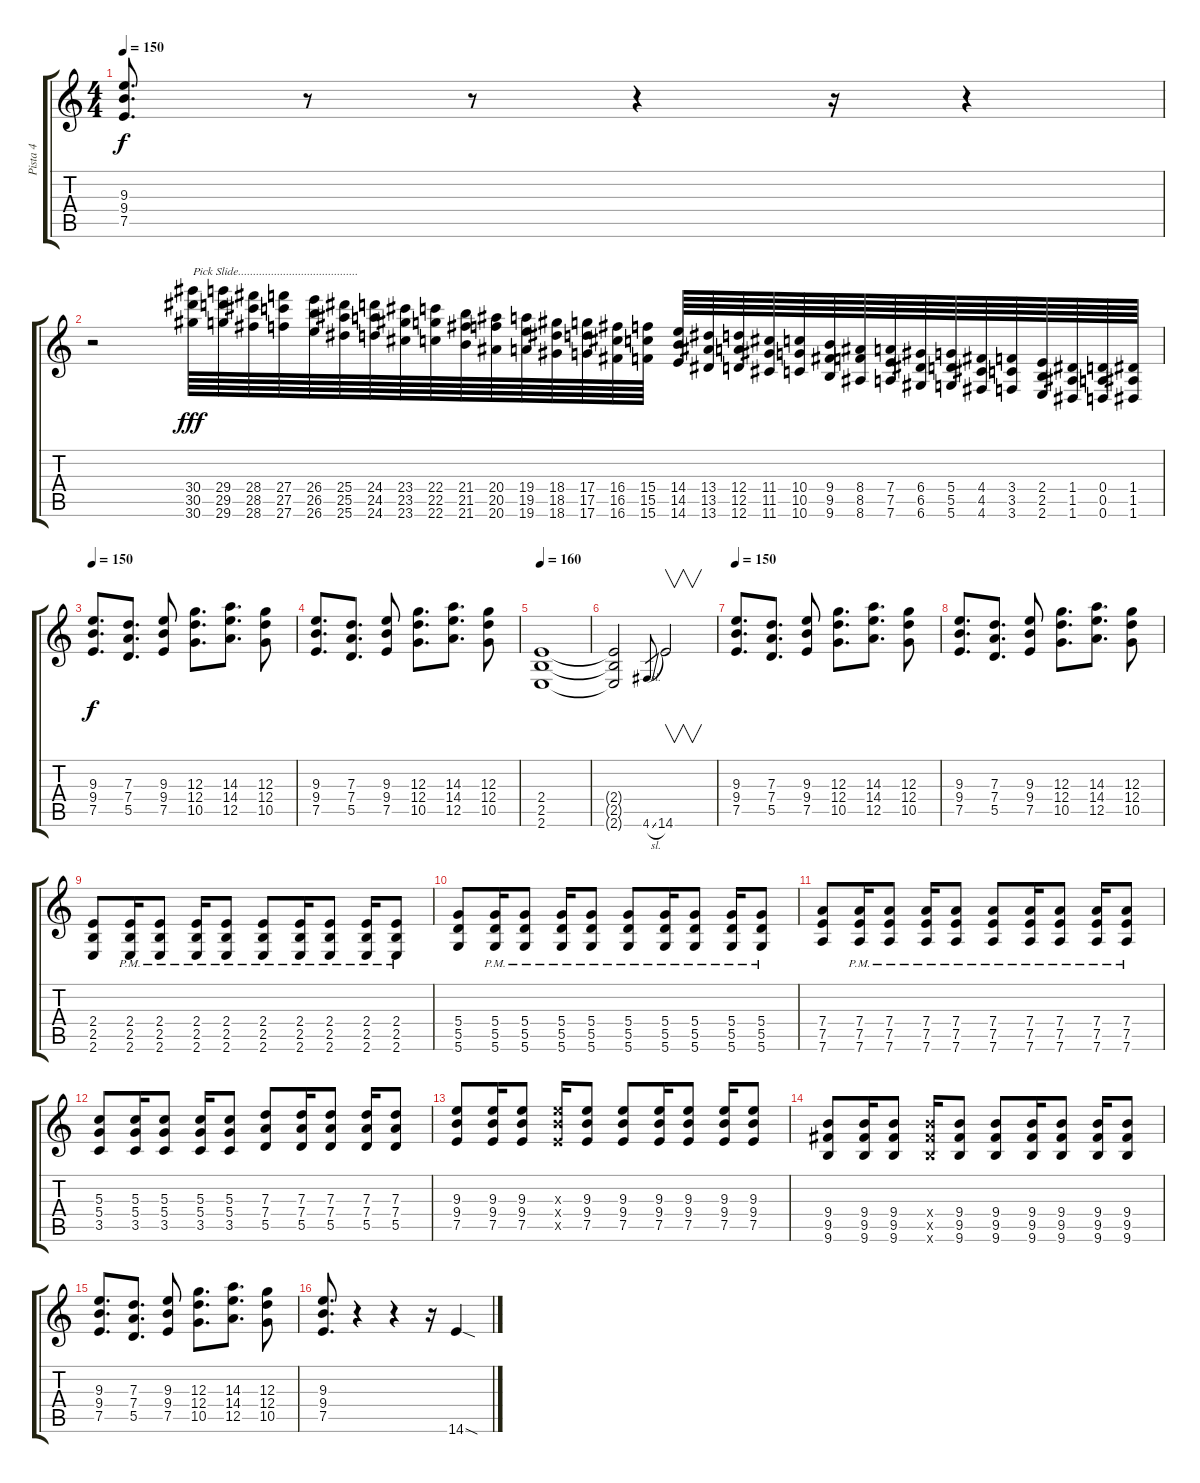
\track ("Pista 4" "Pista 4") {instrument distortionguitar}
\staff {score tabs}
\tuning (E4 B3 G3 D3 A2 D2) {hide}
\ts (4 4)
\tempo 150
\clef g2
\ks c
(9.3 9.4 7.5).8{d dy f} r.8 r.8 r.4 r.16 r.4 |
r.2 (30.4 30.5 30.6).64{txt "Pick Slide........................................" dy fff} (29.4 29.5 29.6).64 (28.4 28.5 28.6).64 (27.4 27.5 27.6).64 (26.4 26.5 26.6).64 (25.4 25.5 25.6).64 (24.4 24.5 24.6).64 (23.4 23.5 23.6).64 (22.4 22.5 22.6).64 (21.4 21.5 21.6).64 (20.4 20.5 20.6).64 (19.4 19.5 19.6).64 (18.4 18.5 18.6).64 (17.4 17.5 17.6).64 (16.4 16.5 16.6).64 (15.4 15.5 15.6).64 (14.4 14.5 14.6).64 (13.4 13.5 13.6).64 (12.4 12.5 12.6).64 (11.4 11.5 11.6).64 (10.4 10.5 10.6).64 (9.4 9.5 9.6).64 (8.4 8.5 8.6).64 (7.4 7.5 7.6).64 (6.4 6.5 6.6).64 (5.4 5.5 5.6).64 (4.4 4.5 4.6).64 (3.4 3.5 3.6).64 (2.4 2.5 2.6).64 (1.4 1.5 1.6).64 (0.4 0.5 0.6).64 (1.4 1.5 1.6).64 |
\tempo 150
(9.3 9.4 7.5).8{d dy f} (7.3 7.4 5.5).8{d} (9.3 9.4 7.5).8 (12.3 12.4 10.5).8{d} (14.3 14.4 12.5).8{d} (12.3 12.4 10.5).8 |
(9.3 9.4 7.5).8{d} (7.3 7.4 5.5).8{d} (9.3 9.4 7.5).8 (12.3 12.4 10.5).8{d} (14.3 14.4 12.5).8{d} (12.3 12.4 10.5).8 |
\tempo 160
(2.4 2.5 2.6).1 |
(2.4{t} 2.5{t} 2.6{t}).2 4.6{sl}.8{gr} 14.6.2{v} |
\tempo 150
(9.3 9.4 7.5).8{d} (7.3 7.4 5.5).8{d} (9.3 9.4 7.5).8 (12.3 12.4 10.5).8{d} (14.3 14.4 12.5).8{d} (12.3 12.4 10.5).8 |
(9.3 9.4 7.5).8{d} (7.3 7.4 5.5).8{d} (9.3 9.4 7.5).8 (12.3 12.4 10.5).8{d} (14.3 14.4 12.5).8{d} (12.3 12.4 10.5).8 |
(2.4 2.5 2.6).8 (2.4{pm} 2.5{pm} 2.6{pm}).16 (2.4{pm} 2.5{pm} 2.6{pm}).8 (2.4{pm} 2.5 2.6{pm}).16 (2.4{pm} 2.5{pm} 2.6{pm}).8 (2.4{pm} 2.5{pm} 2.6{pm}).8 (2.4{pm} 2.5{pm} 2.6{pm}).16 (2.4{pm} 2.5{pm} 2.6{pm}).8 (2.4{pm} 2.5 2.6{pm}).16 (2.4{pm} 2.5{pm} 2.6{pm}).8 |
(5.4 5.5 5.6).8 (5.4{pm} 5.5{pm} 5.6{pm}).16 (5.4{pm} 5.5{pm} 5.6{pm}).8 (5.4{pm} 5.5{pm} 5.6{pm}).16 (5.4{pm} 5.5{pm} 5.6{pm}).8 (5.4{pm} 5.5{pm} 5.6{pm}).8 (5.4{pm} 5.5{pm} 5.6{pm}).16 (5.4{pm} 5.5{pm} 5.6{pm}).8 (5.4{pm} 5.5{pm} 5.6{pm}).16 (5.4{pm} 5.5{pm} 5.6{pm}).8 |
(7.4 7.5 7.6).8 (7.4{pm} 7.5{pm} 7.6{pm}).16 (7.4{pm} 7.5{pm} 7.6{pm}).8 (7.4{pm} 7.5{pm} 7.6{pm}).16 (7.4{pm} 7.5{pm} 7.6{pm}).8 (7.4{pm} 7.5{pm} 7.6{pm}).8 (7.4{pm} 7.5{pm} 7.6{pm}).16 (7.4{pm} 7.5{pm} 7.6{pm}).8 (7.4{pm} 7.5{pm} 7.6{pm}).16 (7.4{pm} 7.5{pm} 7.6{pm}).8 |
(5.3 5.4 3.5).8 (5.3 5.4 3.5).16 (5.3 5.4 3.5).8 (5.3 5.4 3.5).16 (5.3 5.4 3.5).8 (7.3 7.4 5.5).8 (7.3 7.4 5.5).16 (7.3 7.4 5.5).8 (7.3 7.4 5.5).16 (7.3 7.4 5.5).8 |
(9.3 9.4 7.5).8 (9.3 9.4 7.5).16 (9.3 9.4 7.5).8 (9.3{x} 9.4{x} 7.5{x}).16 (9.3 9.4 7.5).8 (9.3 9.4 7.5).8 (9.3 9.4 7.5).16 (9.3 9.4 7.5).8 (9.3 9.4 7.5).16 (9.3 9.4 7.5).8 |
(9.4 9.5 9.6).8 (9.4 9.5 9.6).16 (9.4 9.5 9.6).8 (9.4{x} 9.5{x} 9.6{x}).16 (9.4 9.5 9.6).8 (9.4 9.5 9.6).8 (9.4 9.5 9.6).16 (9.4 9.5 9.6).8 (9.4 9.5 9.6).16 (9.4 9.5 9.6).8 |
(9.3 9.4 7.5).8{d} (7.3 7.4 5.5).8{d} (9.3 9.4 7.5).8 (12.3 12.4 10.5).8{d} (14.3 14.4 12.5).8{d} (12.3 12.4 10.5).8 |
(9.3 9.4 7.5).8{d} r.4 r.4 r.16 14.6{sod}.4
